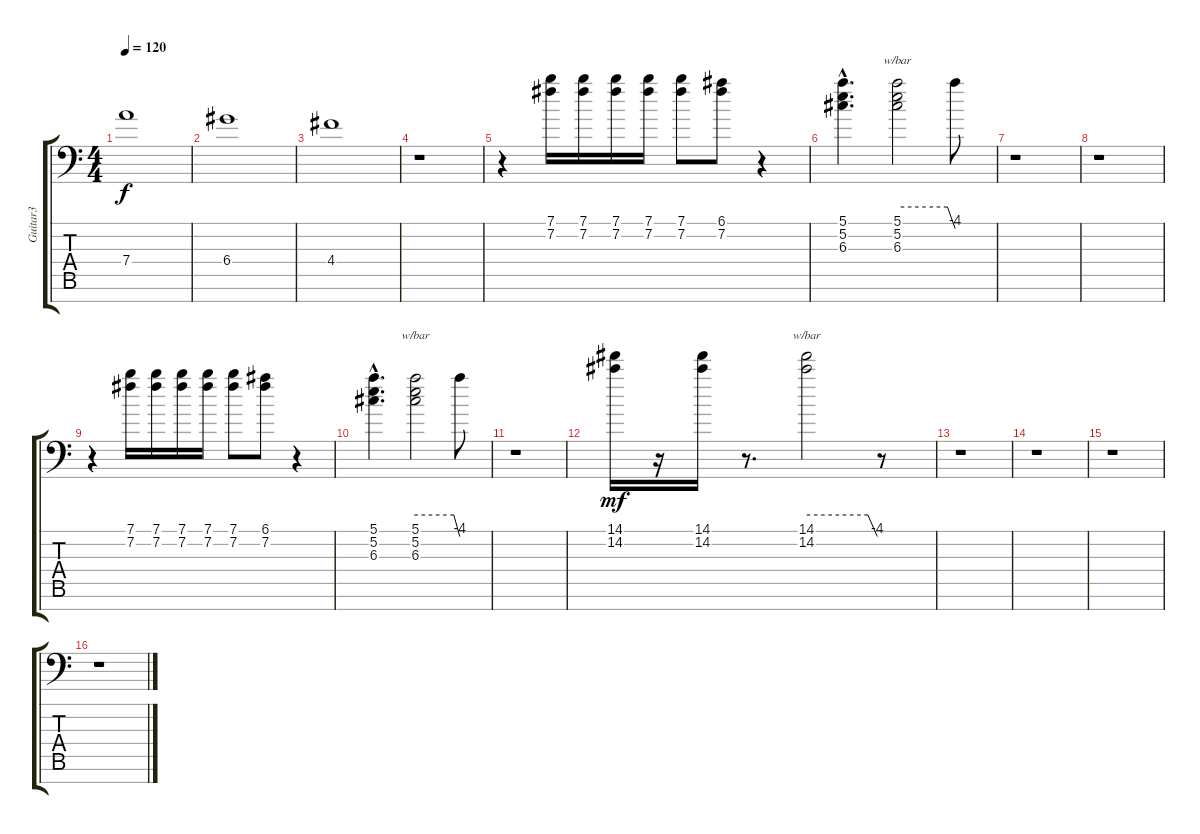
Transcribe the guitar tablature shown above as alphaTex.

\track ("Guitar3" "Guitar3") {instrument overdrivenguitar}
\staff {score tabs}
\tuning (E4 B3 G3 D3 A2 E2 C-1) {hide}
\ts (4 4)
\tempo 120
\clef f4
\ks c
7.4.1{dy f} |
6.4.1 |
4.4.1 |
r.1 |
r.4 (7.1 7.2).16 (7.1 7.2).16 (7.1 7.2).16 (7.1 7.2).16 (7.1 7.2).8 (6.1 7.2).8 r.4 |
(5.1{hac} 5.2{hac} 6.3{hac}).4{d} (5.1 5.2 6.3).2{tbe (custom default 0 0 52 0 60 -16)} 5.1{t}.8 |
r.1 |
r.1 |
r.4 (7.1 7.2).16 (7.1 7.2).16 (7.1 7.2).16 (7.1 7.2).16 (7.1 7.2).8 (6.1 7.2).8 r.4 |
(5.1{hac} 5.2{hac} 6.3{hac}).4{d} (5.1 5.2 6.3).2{tbe (custom default 0 0 52 0 60 -16)} 5.1{t}.8 |
r.1 |
(14.1 14.2).16{dy mf} r.16 (14.1 14.2).16 r.8{d} (14.1 14.2).2{tbe (custom default 0 0 52 0 60 -16)} r.8 |
r.1 |
r.1 |
r.1 |
r.1
